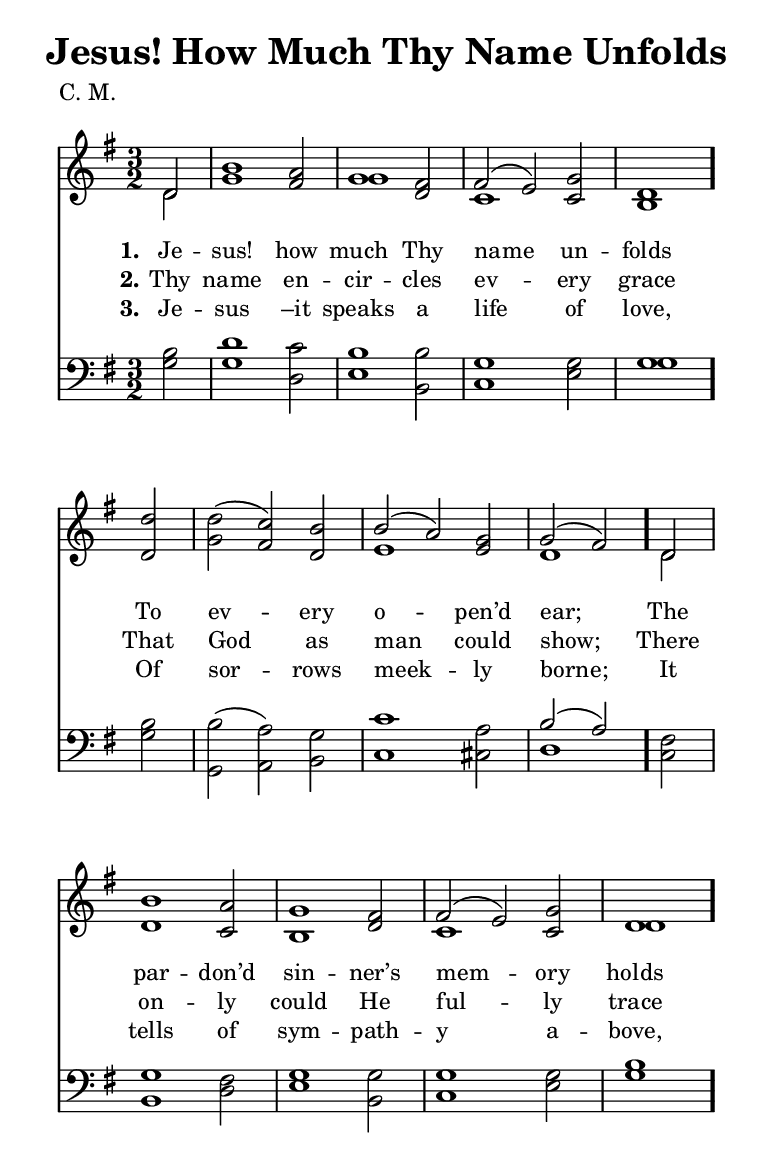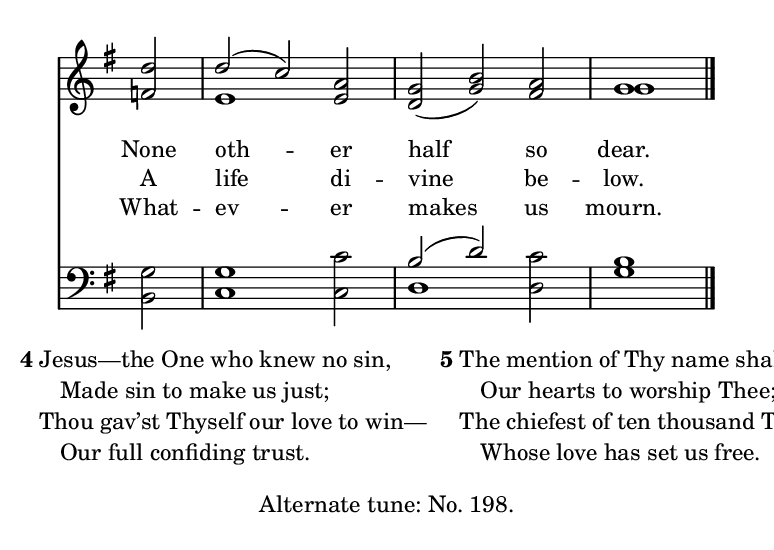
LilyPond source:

\include "common/global.ily"
\paper {
  \include "common/paper.ily"
  ragged-last-bottom = ##t
  system-count = #(cond (is-eogsized 2) (#t #f))
  score-markup-spacing.padding = 2
  score-markup-spacing.basic-distance = 2
}

\header{
  hymnnumber = "165"
  title = "Jesus! How Much Thy Name Unfolds"
  tunename = "Belmont" % from Metrical Index of Tunes
  meter = "C. M."
  poet = ""
  composer = ""
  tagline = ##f
}

global = {
  \include "common/overrides.ily"
  \override Staff.TimeSignature.style = #'numbered
  \time 3/2
  \override Score.MetronomeMark.transparent = ##t % hide all fermata changes too
  \tempo 2=90
  \key g \major
  \partial 2
  \autoBeamOff
}

notesSoprano = {
\global
\relative c' {

  d2 | b'1 a2 | g1 fis2 | fis( e) g | d1
  d'2 | d( c) b | b( a) g | g( fis)
  d2 | b'1 a2 | g1 fis2 | fis( e) g | d1
  d'2 | d( c) a | g( b) a | g1

  \bar "|."

}
}

notesAlto = {
\global
\relative e' {

  d2 | g1 fis2 | g1 d2 | c1 c2 | b1
  d2 | g( fis) d | e1 e2 | d1
  d2 | d1 c2 b1 d2 | c1 c2 | d1
  f2 | e1 e2 | d( g) fis | g1

}
}

notesTenor = {
\global
\relative a {

  b2 | d1 c2 b1 b2 | g1 g2 | g1
  b2 | b( a) g | c1 a2 | b( a)
  fis2 | g1 fis2 g1 g2 | g1 g2 | b1
  g2 | g1 c2 | b( d) c | b1

}
}

notesBass = {
\global
\relative f {

  g2 | g1 d2 | e1 b2 | c1 e2 | g1
  g2 | g,( a) b | c1 cis2 | d1
  c2 | b1 d2 | e1 b2 | c1 e2 | g1
  b,2 | c1 c2 | d1 d2 | g1

}
}

wordsA = \lyricmode {
\set stanza = "1."

Je -- sus! how much Thy name un -- folds \bar "."
To ev -- ery o -- pen’d ear; \bar "."
The par -- don’d sin -- ner’s mem -- ory holds \bar "."
None oth -- er half so dear. \bar "."

}

wordsB = \lyricmode {
\set stanza = "2."

Thy name en -- cir -- cles ev -- ery grace
That God as man could show;
There on -- ly could He ful -- ly trace
A life di -- vine be -- low.

}

wordsC = \lyricmode {
\set stanza = "3."

Je -- sus –it speaks a life of love,
Of sor -- rows meek -- ly borne;
It tells of sym -- path -- y a -- bove,
What -- ev -- er makes us mourn.

}

wordsD = \markuplist {

\line { Jesus—the One who knew no sin, }
\line { { \hspace #2 } Made sin to make us just; }
\line { Thou gav’st Thyself our love to win— }
\line { { \hspace #2 } Our full confiding trust. }

}

wordsE = \markuplist {

\line { The mention of Thy name shall bow }
\line { { \hspace #2 } Our hearts to worship Thee; }
\line { The chiefest of ten thousand Thou, }
\line { { \hspace #2 } Whose love has set us free. }

}

\score {
  \context ChoirStaff <<
    \context Staff = upper <<
      \set Staff.autoBeaming = ##f
      \set ChoirStaff.systemStartDelimiter = #'SystemStartBar
      \set ChoirStaff.printPartCombineTexts = ##f
      \partcombine #'(2 . 9) \notesSoprano \notesAlto
      \context NullVoice = sopranos { \voiceOne << \notesSoprano >> }
      \context NullVoice = altos { \voiceTwo << \notesAlto >> }
      \context Lyrics = one   \lyricsto sopranos \wordsA
      \context Lyrics = two   \lyricsto sopranos \wordsB
      \context Lyrics = three \lyricsto sopranos \wordsC
    >>
    \context Staff = men <<
      \set Staff.autoBeaming = ##f
      \clef bass
      \set ChoirStaff.printPartCombineTexts = ##f
      \partcombine #'(2 . 9) \notesTenor \notesBass
      \context NullVoice = tenors { \voiceOne << \notesTenor >> }
      \context NullVoice = basses { \voiceTwo << \notesBass >> }
    >>
  >>
  \layout {
    \include "common/layout.ily"
  }
  \midi{
    \include "common/midi.ily"
  }
}

\noPageBreak

\markup { \fill-line {
  \hspace #0.1
  \line{ \bold 4 \column { \wordsD } }
  \hspace #0.1
  \line{ \bold 5 \column { \wordsE } }
  \hspace #0.1
} }

\noPageBreak

\markup { \vspace #2 \fill-line { \raise #2 \line { Alternate tune: No. 198. } } }

\version "2.19.49"  % necessary for upgrading to future LilyPond versions.

% vi:set et ts=2 sw=2 ai nocindent syntax=lilypond:
